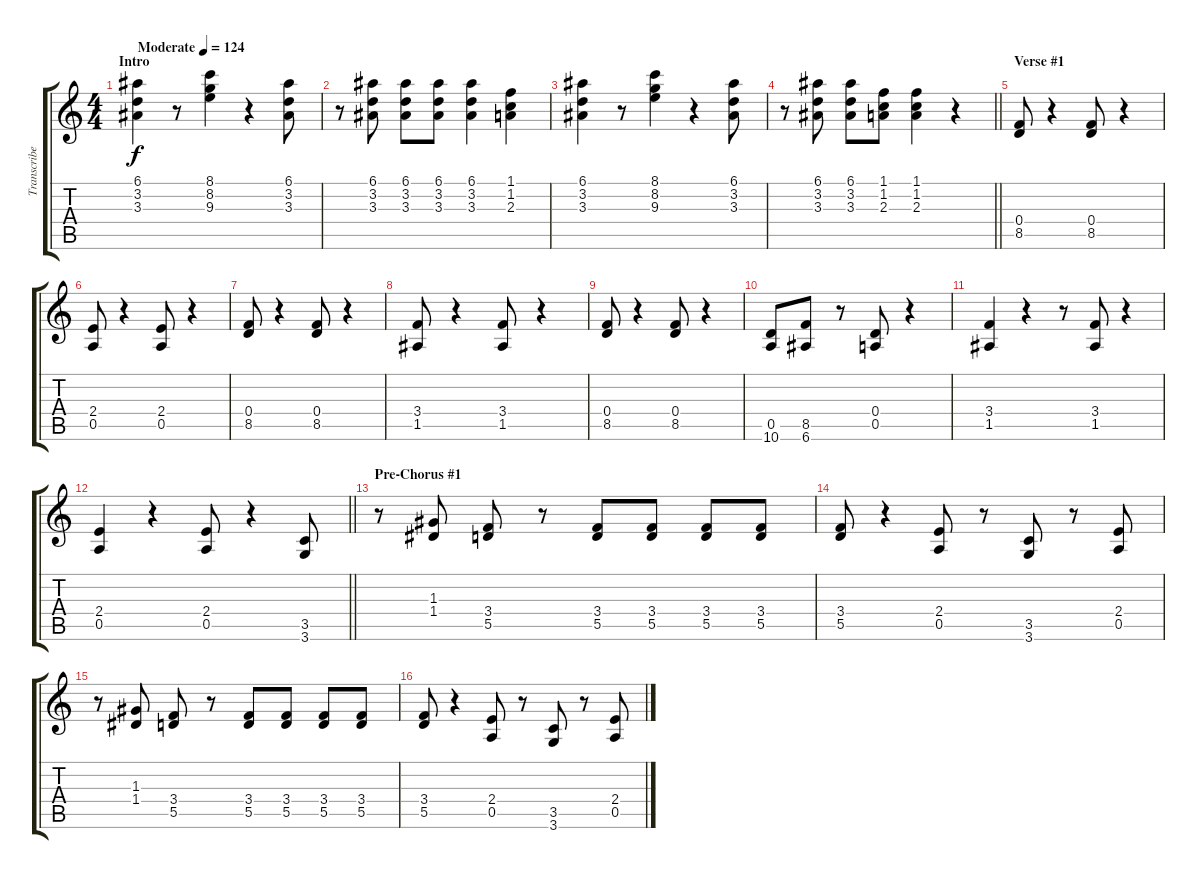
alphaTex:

\track ("Transcribed Lead Guitar" "Transcribe") {mute instrument acousticguitarsteel}
\staff {score tabs}
\tuning (E4 B3 G3 D3 A2 E2) {hide}
\ts (4 4)
\section ("" "Intro")
\tempo (124 "Moderate")
\clef g2
\ks c
(6.1 3.2 3.3).4{dy f instrument acousticguitarsteel} r.8 (8.1 8.2 9.3).4 r.4 (6.1 3.2 3.3).8 |
r.8 (6.1 3.2 3.3).8 (6.1 3.2 3.3).8 (6.1 3.2 3.3).8 (6.1 3.2 3.3).4 (1.1 1.2 2.3).4 |
(6.1 3.2 3.3).4 r.8 (8.1 8.2 9.3).4 r.4 (6.1 3.2 3.3).8 |
\barLineRight lightlight
r.8 (6.1 3.2 3.3).8 (6.1 3.2 3.3).8 (1.1 1.2 2.3).8 (1.1 1.2 2.3).4 r.4 |
\section ("" "Verse #1")
(0.4 8.5).8 r.4 (0.4 8.5).8 r.4 |
(2.4 0.5).8 r.4 (2.4 0.5).8 r.4 |
(0.4 8.5).8 r.4 (0.4 8.5).8 r.4 |
(3.4 1.5).8 r.4 (3.4 1.5).8 r.4 |
(0.4 8.5).8 r.4 (0.4 8.5).8 r.4 |
(0.5 10.6).8 (8.5 6.6).8 r.8 (0.4 0.5).8 r.4 |
(3.4 1.5).4 r.4 r.8 (3.4 1.5).8 r.4 |
\barLineRight lightlight
(2.4 0.5).4 r.4 (2.4 0.5).8 r.4 (3.5 3.6).8 |
\section ("" "Pre-Chorus #1")
r.8 (1.3 1.4).8 (3.4 5.5).8 r.8 (3.4 5.5).8 (3.4 5.5).8 (3.4 5.5).8 (3.4 5.5).8 |
(3.4 5.5).8 r.4 (2.4 0.5).8 r.8 (3.5 3.6).8 r.8 (2.4 0.5).8 |
r.8 (1.3 1.4).8 (3.4 5.5).8 r.8 (3.4 5.5).8 (3.4 5.5).8 (3.4 5.5).8 (3.4 5.5).8 |
(3.4 5.5).8 r.4 (2.4 0.5).8 r.8 (3.5 3.6).8 r.8 (2.4 0.5).8
